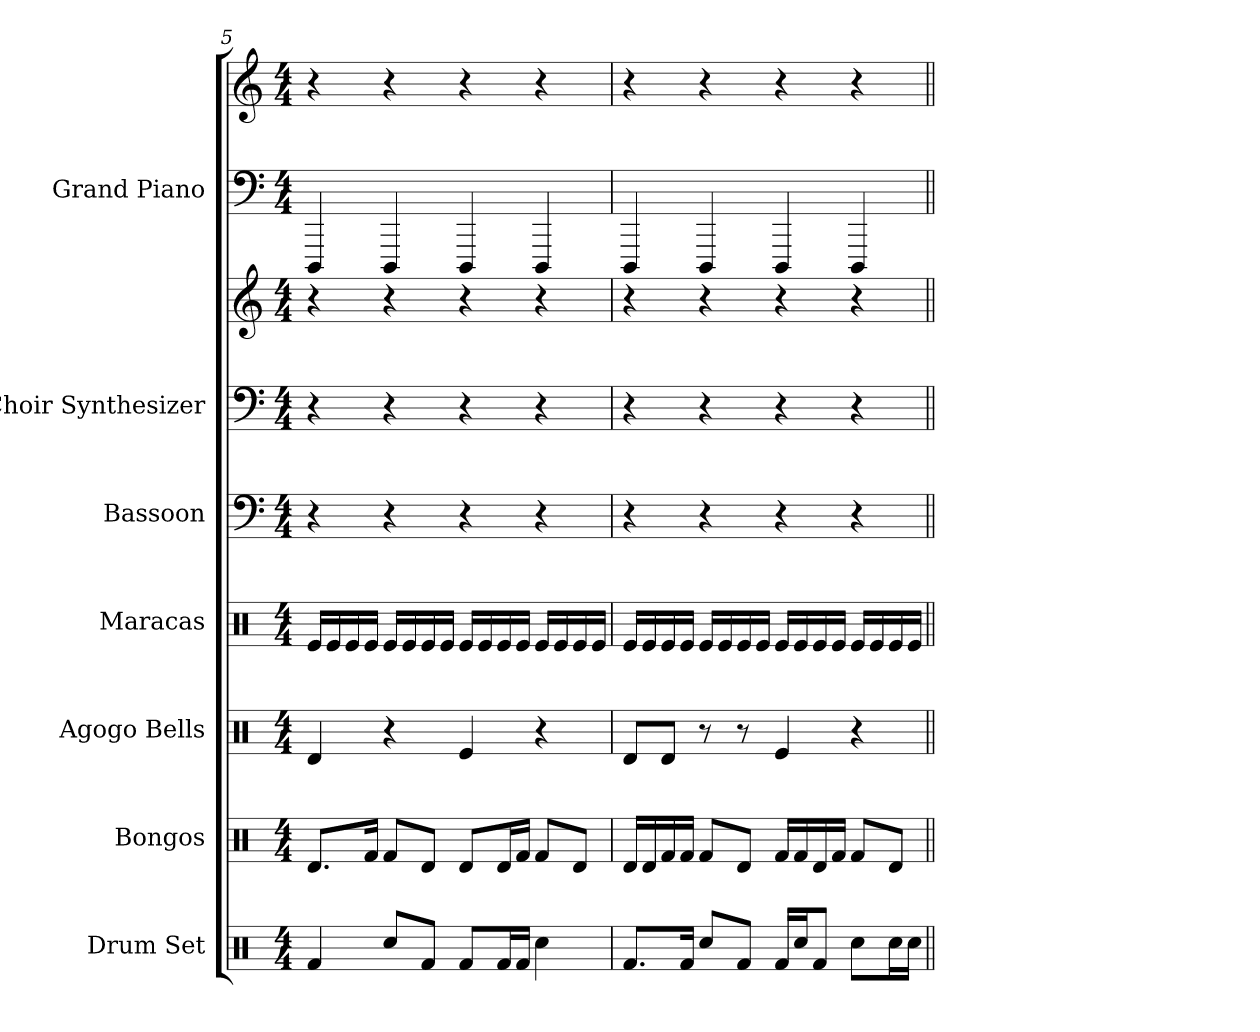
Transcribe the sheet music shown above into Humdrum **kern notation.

**kern	**kern	**kern	**kern	**kern	**kern	**kern	**kern	**kern
*part7	*part6	*part5	*part4	*part3	*part2	*part2	*part1	*part1
*staff9	*staff8	*staff7	*staff6	*staff5	*staff4	*staff3	*staff2	*staff1
*I"Drum Set	*I"Bongos	*I"Agogo Bells	*I"Maracas	*I"Bassoon	*I"Choir Synthesizer	*	*I"Grand Piano	*
*I'Drums	*I'Bongo	*I'Ago.	*I'Mrcs	*I'Bsn.	*I'Synth.	*	*I'Pno.	*
*clefX	*clefX	*clefX	*clefX	*clefF4	*clefF4	*clefG2	*clefF4	*clefG2
*k[]	*k[]	*k[]	*k[]	*k[]	*k[]	*k[]	*k[]	*k[]
*M4/4	*M4/4	*M4/4	*M4/4	*M4/4	*M4/4	*M4/4	*M4/4	*M4/4
=5	=5	=5	=5	=5	=5	=5	=5	=5
4Rf	8.RdL	4Rd	16ReLL	4r	4r	4r	4DDD	4r
.	.	.	16Re	.	.	.	.	.
.	.	.	16Re	.	.	.	.	.
.	16RfJk	.	16ReJJ	.	.	.	.	.
8RccL	8RfL	4r	16ReLL	4r	4r	4r	4DDD	4r
.	.	.	16Re	.	.	.	.	.
8RfJ	8RdJ	.	16Re	.	.	.	.	.
.	.	.	16ReJJ	.	.	.	.	.
8RfL	8RdL	4Re	16ReLL	4r	4r	4r	4DDD	4r
.	.	.	16Re	.	.	.	.	.
16RfL	16RdL	.	16Re	.	.	.	.	.
16RfJJ	16RfJJ	.	16ReJJ	.	.	.	.	.
4Rcc	8RfL	4r	16ReLL	4r	4r	4r	4DDD	4r
.	.	.	16Re	.	.	.	.	.
.	8RdJ	.	16Re	.	.	.	.	.
.	.	.	16ReJJ	.	.	.	.	.
=6	=6	=6	=6	=6	=6	=6	=6	=6
8.RfL	16RdLL	8RdL	16ReLL	4r	4r	4r	4DDD	4r
.	16Rd	.	16Re	.	.	.	.	.
.	16Rf	8RdJ	16Re	.	.	.	.	.
16RfJk	16RfJJ	.	16ReJJ	.	.	.	.	.
8RccL	8RfL	8r	16ReLL	4r	4r	4r	4DDD	4r
.	.	.	16Re	.	.	.	.	.
8RfJ	8RdJ	8r	16Re	.	.	.	.	.
.	.	.	16ReJJ	.	.	.	.	.
16RfLL	16RfLL	4Re	16ReLL	4r	4r	4r	4DDD	4r
16RccJ	16Rf	.	16Re	.	.	.	.	.
8RfJ	16Rd	.	16Re	.	.	.	.	.
.	16RfJJ	.	16ReJJ	.	.	.	.	.
8RccL	8RfL	4r	16ReLL	4r	4r	4r	4DDD	4r
.	.	.	16Re	.	.	.	.	.
16RccL	8RdJ	.	16Re	.	.	.	.	.
16RccJJ	.	.	16ReJJ	.	.	.	.	.
=||	=||	=||	=||	=||	=||	=||	=||	=||
*-	*-	*-	*-	*-	*-	*-	*-	*-
